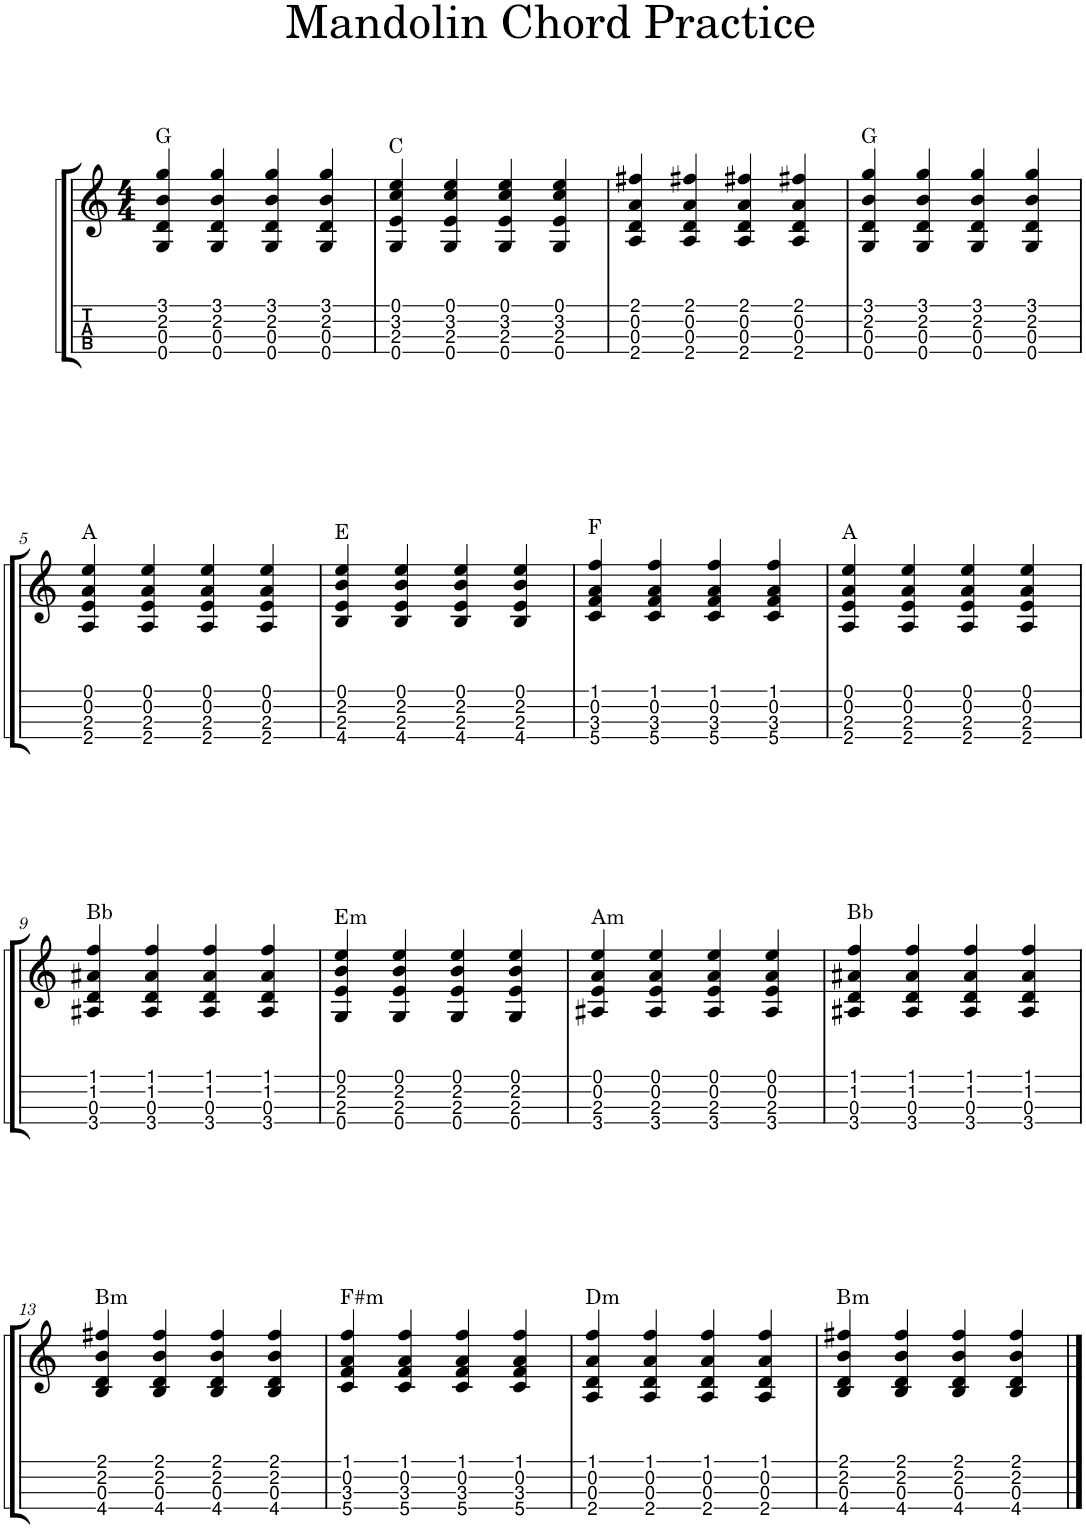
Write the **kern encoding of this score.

**kern	**kern
*part1	*part1
*staff2	*staff1
*I"Mandolin	*
*I'Mdn.	*
*stria4	*
*	*clefG2
*k[]	*k[]
*M4/4	*M4/4
=1	=1
!	!LO:TX:a:t=G
4G 4d 4b 4gg	4G/ 4d/ 4b/ 4gg/
4G 4d 4b 4gg	4G/ 4d/ 4b/ 4gg/
4G 4d 4b 4gg	4G/ 4d/ 4b/ 4gg/
4G 4d 4b 4gg	4G/ 4d/ 4b/ 4gg/
=2	=2
!	!LO:TX:a:t=C
4G 4e 4cc 4ee	4G/ 4e/ 4cc/ 4ee/
4G 4e 4cc 4ee	4G/ 4e/ 4cc/ 4ee/
4G 4e 4cc 4ee	4G/ 4e/ 4cc/ 4ee/
4G 4e 4cc 4ee	4G/ 4e/ 4cc/ 4ee/
=3	=3
4A 4d 4a 4ff#	4A/ 4d/ 4a/ 4ff#X/
4A 4d 4a 4ff#X	4A/ 4d/ 4a/ 4ff#X/
4A 4d 4a 4ff#X	4A/ 4d/ 4a/ 4ff#X/
4A 4d 4a 4ff#X	4A/ 4d/ 4a/ 4ff#X/
=4	=4
!	!LO:TX:a:t=G
4G 4d 4b 4gg	4G/ 4d/ 4b/ 4gg/
4G 4d 4b 4gg	4G/ 4d/ 4b/ 4gg/
4G 4d 4b 4gg	4G/ 4d/ 4b/ 4gg/
4G 4d 4b 4gg	4G/ 4d/ 4b/ 4gg/
!!LO:LB:g=z
=5	=5
!	!LO:TX:a:t=A
4A 4e 4a 4ee	4A/ 4e/ 4a/ 4ee/
4A 4e 4a 4ee	4A/ 4e/ 4a/ 4ee/
4A 4e 4a 4ee	4A/ 4e/ 4a/ 4ee/
4A 4e 4a 4ee	4A/ 4e/ 4a/ 4ee/
=6	=6
!	!LO:TX:a:t=E
4B 4e 4b 4ee	4B/ 4e/ 4b/ 4ee/
4B 4e 4b 4ee	4B/ 4e/ 4b/ 4ee/
4B 4e 4b 4ee	4B/ 4e/ 4b/ 4ee/
4B 4e 4b 4ee	4B/ 4e/ 4b/ 4ee/
=7	=7
!	!LO:TX:a:t=F
4c 4f 4a 4ff	4c/ 4f/ 4a/ 4ff/
4c 4f 4a 4ff	4c/ 4f/ 4a/ 4ff/
4c 4f 4a 4ff	4c/ 4f/ 4a/ 4ff/
4c 4f 4a 4ff	4c/ 4f/ 4a/ 4ff/
=8	=8
!	!LO:TX:a:t=A
4A 4e 4a 4ee	4A/ 4e/ 4a/ 4ee/
4A 4e 4a 4ee	4A/ 4e/ 4a/ 4ee/
4A 4e 4a 4ee	4A/ 4e/ 4a/ 4ee/
4A 4e 4a 4ee	4A/ 4e/ 4a/ 4ee/
!!LO:LB:g=z
=9	=9
!	!LO:TX:a:t=Bb
4A# 4d 4a# 4ff	4A#X/ 4d/ 4a#X/ 4ff/
4A#X 4d 4a#X 4ff	4A#/ 4d/ 4a#/ 4ff/
4A#X 4d 4a#X 4ff	4A#/ 4d/ 4a#/ 4ff/
4A#X 4d 4a#X 4ff	4A#/ 4d/ 4a#/ 4ff/
=10	=10
!	!LO:TX:a:t=Em
4G 4e 4b 4ee	4G/ 4e/ 4b/ 4ee/
4G 4e 4b 4ee	4G/ 4e/ 4b/ 4ee/
4G 4e 4b 4ee	4G/ 4e/ 4b/ 4ee/
4G 4e 4b 4ee	4G/ 4e/ 4b/ 4ee/
=11	=11
!	!LO:TX:a:t=Am
4A# 4e 4a 4ee	4A#X/ 4e/ 4a/ 4ee/
4A#X 4e 4a 4ee	4A#/ 4e/ 4a/ 4ee/
4A#X 4e 4a 4ee	4A#/ 4e/ 4a/ 4ee/
4A#X 4e 4a 4ee	4A#/ 4e/ 4a/ 4ee/
=12	=12
!	!LO:TX:a:t=Bb
4A# 4d 4a# 4ff	4A#X/ 4d/ 4a#X/ 4ff/
4A# 4d 4a# 4ff	4A#/ 4d/ 4a#/ 4ff/
4A# 4d 4a# 4ff	4A#/ 4d/ 4a#/ 4ff/
4A# 4d 4a# 4ff	4A#/ 4d/ 4a#/ 4ff/
!!LO:LB:g=z
=13	=13
!	!LO:TX:a:t=Bm
4B 4d 4b 4ff#	4B/ 4d/ 4b/ 4ff#X/
4B 4d 4b 4ff#X	4B/ 4d/ 4b/ 4ff#/
4B 4d 4b 4ff#X	4B/ 4d/ 4b/ 4ff#/
4B 4d 4b 4ff#X	4B/ 4d/ 4b/ 4ff#/
=14	=14
!	!LO:TX:a:t=F#m
4c 4f 4a 4ff	4c/ 4f/ 4a/ 4ff/
4c 4f 4a 4ff	4c/ 4f/ 4a/ 4ff/
4c 4f 4a 4ff	4c/ 4f/ 4a/ 4ff/
4c 4f 4a 4ff	4c/ 4f/ 4a/ 4ff/
=15	=15
!	!LO:TX:a:t=Dm
4A 4d 4a 4ff	4A/ 4d/ 4a/ 4ff/
4A 4d 4a 4ff	4A/ 4d/ 4a/ 4ff/
4A 4d 4a 4ff	4A/ 4d/ 4a/ 4ff/
4A 4d 4a 4ff	4A/ 4d/ 4a/ 4ff/
=16	=16
!	!LO:TX:a:t=Bm
4B 4d 4b 4ff#	4B/ 4d/ 4b/ 4ff#X/
4B 4d 4b 4ff#	4B/ 4d/ 4b/ 4ff#/
4B 4d 4b 4ff#	4B/ 4d/ 4b/ 4ff#/
4B 4d 4b 4ff#	4B/ 4d/ 4b/ 4ff#/
==	==
*-	*-
